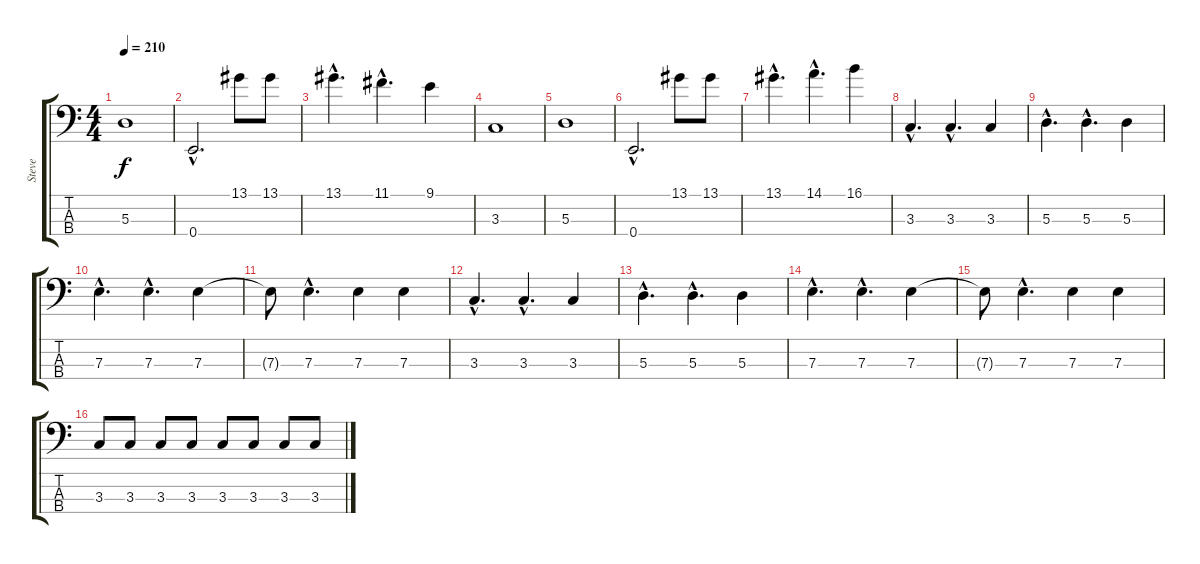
\track ("Steve" "Steve") {instrument electricbassfinger}
\staff {score tabs}
\tuning (G2 D2 A1 E1) {hide}
\ts (4 4)
\tempo 210
\clef f4
\ks c
5.3.1{dy f} |
0.4{hac}.2{d} 13.1.8 13.1.8 |
13.1{hac}.4{d} 11.1{hac}.4{d} 9.1.4 |
3.3.1 |
5.3.1 |
0.4{hac}.2{d} 13.1.8 13.1.8 |
13.1{hac}.4{d} 14.1{hac}.4{d} 16.1.4 |
3.3{hac}.4{d} 3.3{hac}.4{d} 3.3.4 |
5.3{hac}.4{d} 5.3{hac}.4{d} 5.3.4 |
7.3{hac}.4{d} 7.3{hac}.4{d} 7.3.4 |
7.3{t}.8 7.3{hac}.4{d} 7.3.4 7.3.4 |
3.3{hac}.4{d} 3.3{hac}.4{d} 3.3.4 |
5.3{hac}.4{d} 5.3{hac}.4{d} 5.3.4 |
7.3{hac}.4{d} 7.3{hac}.4{d} 7.3.4 |
7.3{t}.8 7.3{hac}.4{d} 7.3.4 7.3.4 |
3.3.8 3.3.8 3.3.8 3.3.8 3.3.8 3.3.8 3.3.8 3.3.8
